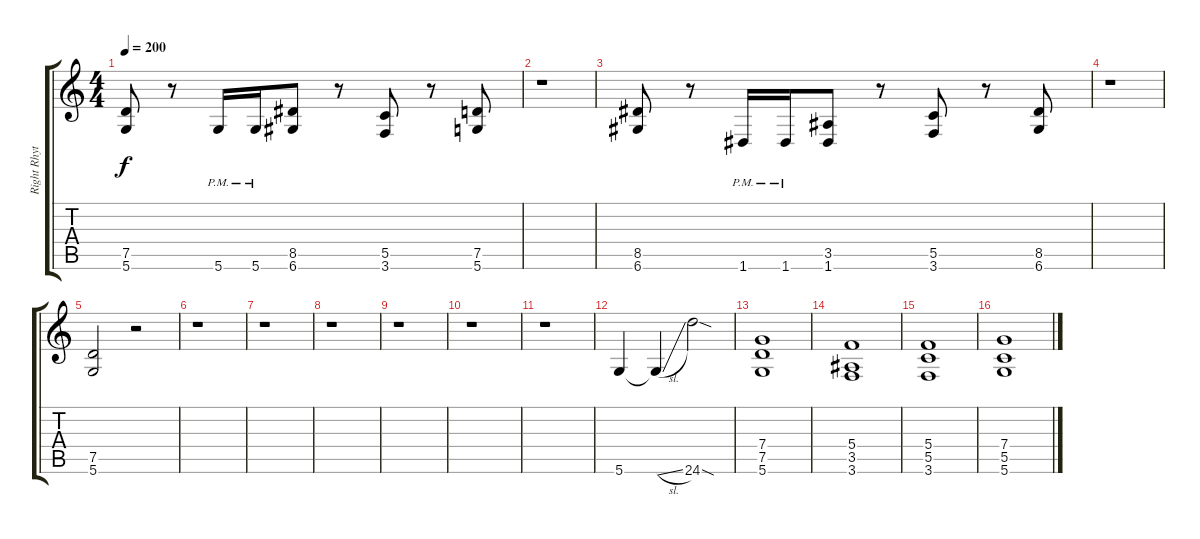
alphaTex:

\track ("Right Rhythm Gtr" "Right Rhyt") {mute instrument distortionguitar}
\staff {score tabs}
\tuning (D4 A3 F3 C3 G2 D2) {hide}
\ts (4 4)
\tempo 200
\clef g2
\ks c
(7.5 5.6).8{dy f} r.8 5.6{pm}.16 5.6{pm}.16 (8.5 6.6).8 r.8 (5.5 3.6).8 r.8 (7.5 5.6).8 |
r.1 |
(8.5 6.6).8 r.8 1.6{pm}.16 1.6{pm}.16 (3.5 1.6).8 r.8 (5.5 3.6).8 r.8 (8.5 6.6).8 |
r.1 |
(7.5 5.6).2 r.2 |
r.1 |
r.1 |
r.1 |
r.1 |
r.1 |
r.1 |
5.6.4 5.6{sl t}.4 24.6{sod}.2 |
(7.4 7.5 5.6).1 |
(5.4 3.5 3.6).1 |
(5.4 5.5 3.6).1 |
(7.4 5.5 5.6).1
